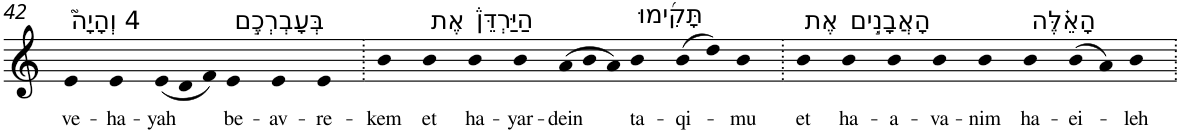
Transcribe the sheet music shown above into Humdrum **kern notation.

**kern	**text
*part1	*part1
*staff1	*staff1
*I"Piano	*
*I'Pno	*
!!LO:PB:g=z
*clefG2	*
*k[]	*
=42	=42
!LO:TX:a:t=4 וְהָיָה֮	!
!	!LO:LY:b
4e	ve-
!	!LO:LY:b
4e	-ha-
!	!LO:LY:b
(12e	-yah
12d	.
12f)	.
!LO:TX:a:t=בְּעָבְרְכֶ֣ם	!
!	!LO:LY:b
4e	be-
!	!LO:LY:b
4e	-av-
!	!LO:LY:b
4e	-re-
=43.	=43.
!	!LO:LY:b
4b	-kem
!LO:TX:a:t=אֶת	!
!	!LO:LY:b
4b	et
!LO:TX:a:t=הַיַּרְדֵּן֒	!
!	!LO:LY:b
4b	ha-
!	!LO:LY:b
4b	-yar-
!	!LO:LY:b
(12a	-dein
12b	.
12a)	.
!LO:TX:a:t=תָּקִ֜ימוּ	!
!	!LO:LY:b
4b	ta-
!	!LO:LY:b
(8b	-qi-
8dd)	.
!	!LO:LY:b
4b	-mu
=44.	=44.
!LO:TX:a:t=אֶת	!
!	!LO:LY:b
4b	et
!LO:TX:a:t=הָאֲבָנִ֣ים	!
!	!LO:LY:b
4b	ha-
!	!LO:LY:b
4b	-a-
!	!LO:LY:b
4b	-va-
!	!LO:LY:b
4b	-nim
!LO:TX:a:t=הָאֵ֗לֶּה	!
!	!LO:LY:b
4b	ha-
!	!LO:LY:b
(8b	-ei-
8a)	.
!	!LO:LY:b
4b	-leh
=.	=.
*-	*-
